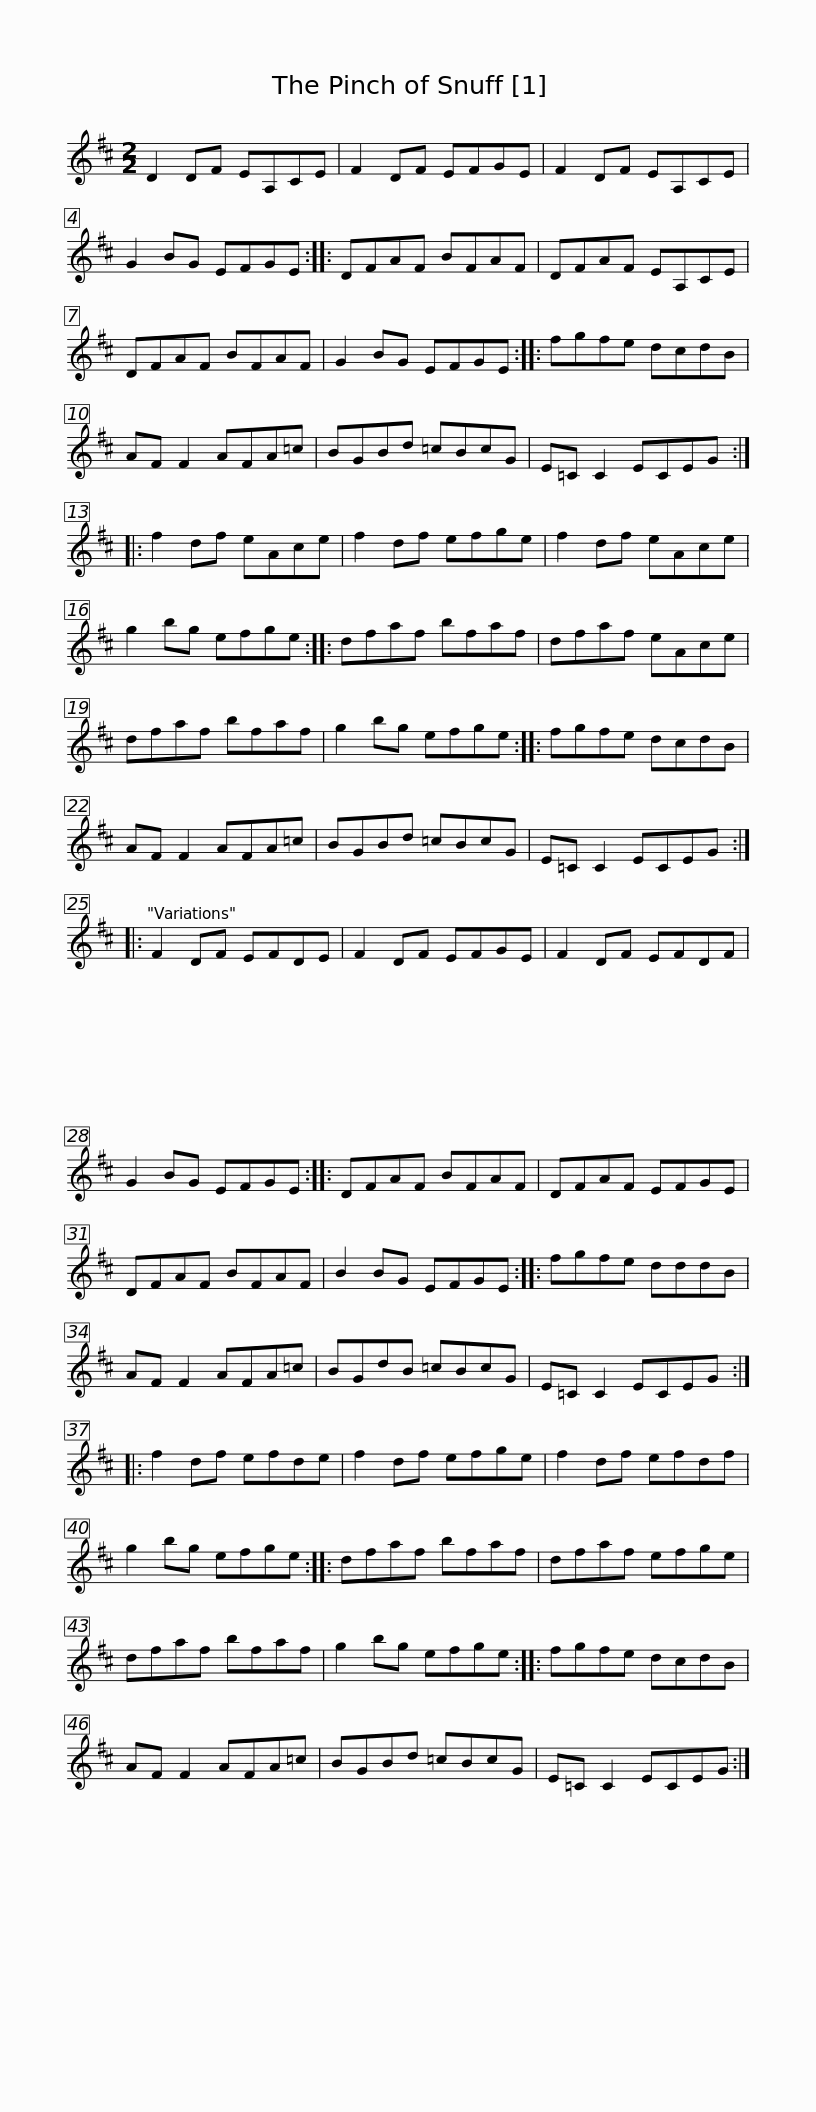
X:1
L:1/8
M:2/2
I:linebreak $
K:D
V:1 treble
V:1
 D2 DF EA,CE | F2 DF EFGE | F2 DF EA,CE | G2 BG EFGE :: DFAF BFAF |$ %5
 DFAF EA,CE | DFAF BFAF | G2 BG EFGE :: fgfe dcdB | AF F2 AFA=c |$ %10
 BGBd =cBcG | E=C C2 ECEG :: f2 df eAce | f2 df efge | f2 df eAce |$ %15
 g2 bg efge :: dfaf bfaf | dfaf eAce | dfaf bfaf | g2 bg efge ::$ %20
 fgfe dcdB | AF F2 AFA=c | BGBd =cBcG | E=C C2 ECEG :: F2 DF EFDE |$ %25
 F2 DF EFGE | F2 DF EFDF | G2 BG EFGE :: DFAF BFAF | DFAF EFGE |$ %30
 DFAF BFAF | B2 BG EFGE :: fgfe dddB | AF F2 AFA=c | BGdB =cBcG |$ %35
 E=C C2 ECEG :: f2 df efde | f2 df efge | f2 df efdf | g2 bg efge ::$ %40
 dfaf bfaf | dfaf efge | dfaf bfaf | g2 bg efge :: fgfe dcdB |$ %45
 AF F2 AFA=c | BGBd =cBcG | E=C C2 ECEG :| %48
